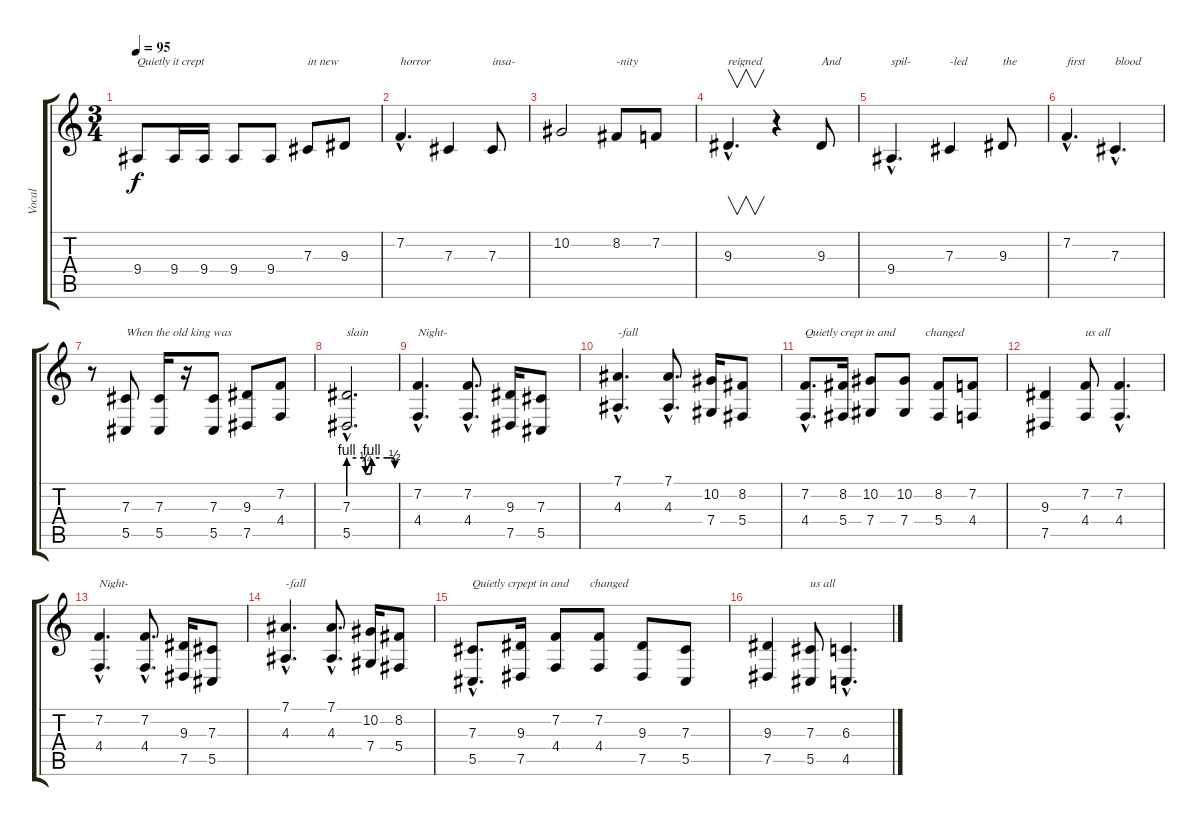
\track ("Vocal" "Vocal") {instrument flute}
\staff {score tabs}
\tuning (Eb4 Bb3 Gb3 Db3 Ab2 Eb2) {hide}
\ts (3 4)
\tempo 95
\clef g2
\ks c
9.4.8{txt "Quietly it crept" dy f} 9.4.16 9.4.16 9.4.8 9.4.8 7.3.8{txt "in new"} 9.3.8 |
7.2{hac}.4{d txt "horror"} 7.3.4 7.3.8{txt "insa-"} |
10.2.2 8.2.8{txt "-nity"} 7.2.8 |
9.3{hac}.4{v d txt "reigned"} r.4 9.3.8{txt "And"} |
9.4{hac}.4{d txt "spil-"} 7.3.4{txt "-led"} 9.3.8{txt "the"} |
7.2{hac}.4{d txt "first"} 7.3{hac}.4{d txt "blood"} |
r.8 (7.3 5.5).8{txt "When the old king was"} (7.3 5.5).16 r.16 (7.3 5.5).8 (9.3 7.5).8 (7.2 4.4).8 |
(7.3{be (custom 0 4 10 4 20 4 22 1 28 1 30 4 40 4 50 4 57 4 60 2) hac} 5.5{be (custom 0 4 10 4 20 4 22 1 28 1 30 4 40 4 50 4 57 4 60 2) hac}).2{d txt "slain"} |
(7.2{hac} 4.4{hac}).4{d txt "Night-"} (7.2{hac} 4.4{hac}).8{d} (9.3 7.5).16 (7.3 5.5).8 |
(7.1{hac} 4.3{hac}).4{d txt "-fall"} (7.1{hac} 4.3{hac}).8{d} (10.2 7.4).16 (8.2 5.4).8 |
(7.2{hac} 4.4{hac}).8{d txt "Quietly crept in and          changed"} (8.2 5.4).16 (10.2 7.4).8 (10.2 7.4).8 (8.2 5.4).8 (7.2 4.4).8 |
(9.3 7.5).4 (7.2 4.4).8{txt "us all"} (7.2{hac} 4.4{hac}).4{d} |
(7.2{hac} 4.4{hac}).4{d txt "Night-"} (7.2{hac} 4.4{hac}).8{d} (9.3 7.5).16 (7.3 5.5).8 |
(7.1{hac} 4.3{hac}).4{d txt "-fall"} (7.1{hac} 4.3{hac}).8{d} (10.2 7.4).16 (8.2 5.4).8 |
(7.3{hac} 5.5{hac}).8{d txt "Quietly crpept in and       changed"} (9.3 7.5).16 (7.2 4.4).8 (7.2 4.4).8 (9.3 7.5).8 (7.3 5.5).8 |
(9.3 7.5).4 (7.3 5.5).8{txt "us all"} (6.3{hac} 4.5{hac}).4{d}
